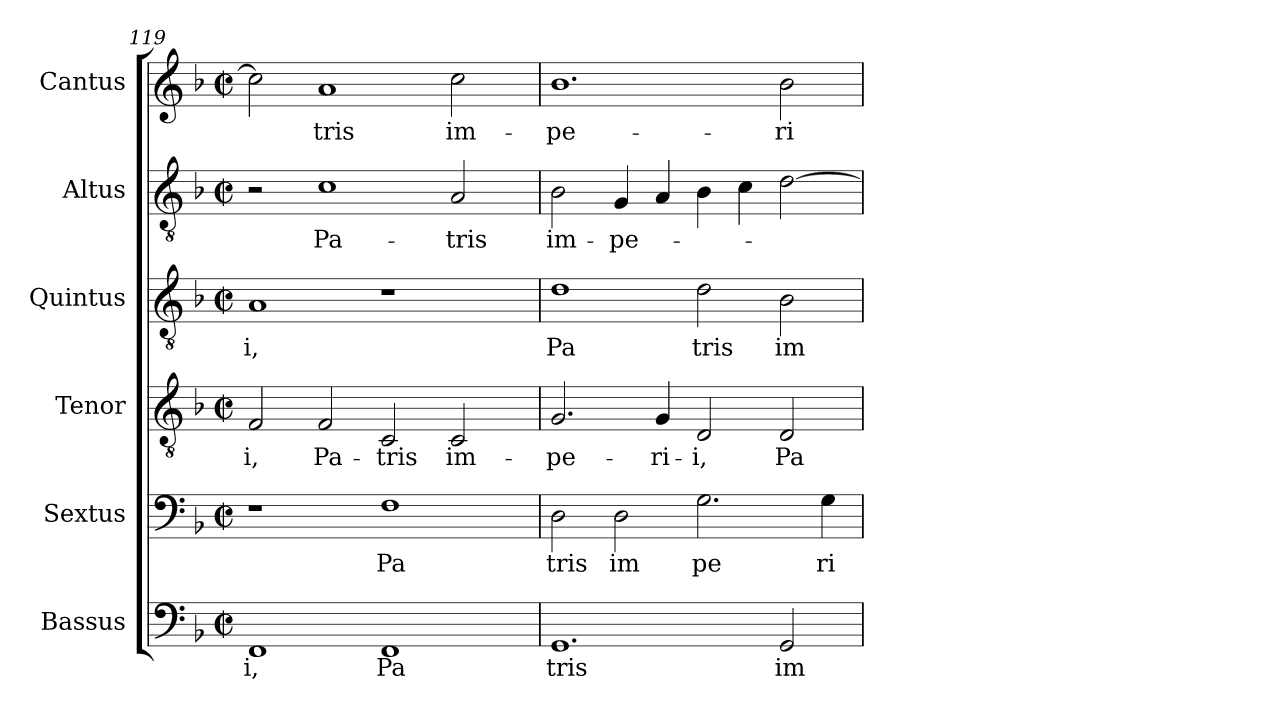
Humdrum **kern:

**kern	**text	**kern	**text	**kern	**text	**kern	**text	**kern	**text	**kern	**text
*part6	*part6	*part5	*part5	*part4	*part4	*part3	*part3	*part2	*part2	*part1	*part1
*staff6	*staff6	*staff5	*staff5	*staff4	*staff4	*staff3	*staff3	*staff2	*staff2	*staff1	*staff1
*I"Bassus	*	*I"Sextus	*	*I"Tenor	*	*I"Quintus	*	*I"Altus	*	*I"Cantus	*
!!LO:PB:g=z
*clefF4	*	*clefF4	*	*clefGv2	*	*clefGv2	*	*clefGv2	*	*clefG2	*
*k[b-]	*	*k[b-]	*	*k[b-]	*	*k[b-]	*	*k[b-]	*	*k[b-]	*
*F:	*	*F:	*	*F:	*	*F:	*	*F:	*	*F:	*
*M2/2	*	*M2/2	*	*M2/2	*	*M2/2	*	*M2/2	*	*M2/2	*
*met(c|)	*	*met(c|)	*	*met(c|)	*	*met(c|)	*	*met(c|)	*	*met(c|)	*
=119	=119	=119	=119	=119	=119	=119	=119	=119	=119	=119	=119
!	!LO:LY:b:cj	!	!	!	!LO:LY:b:cj	!	!LO:LY:b:cj	!	!	!	!
*	*	*	*	*	*	*	*	*	*	*^	*
1FF	-i,	1r	.	2F/	-i,	1A	-i,	2r	.	2cc\]	64ryy	.
.	.	.	.	.	.	.	.	.	.	.	1ryy	.
!	!	!	!	!	!LO:LY:b:cj	!	!	!	!LO:LY:b:cj	!	!	!LO:LY:b:cj
.	.	.	.	2F/	Pa-	.	.	1c	Pa-	1a	.	-tris
!	!LO:LY:b:cj	!	!LO:LY:b:cj	!	!LO:LY:b:cj	!	!	!	!	!	!	!
1FF	Pa	1F	Pa	2C/	-tris	1r	.	.	.	.	.	.
.	.	.	.	.	.	.	.	.	.	.	2ryy	.
!	!	!	!	!	!LO:LY:b:cj	!	!	!	!LO:LY:b:cj	!	!	!LO:LY:b:cj
.	.	.	.	2C/	im-	.	.	2A/	-tris	2cc\	.	im-
.	.	.	.	.	.	.	.	.	.	.	4ryy	.
.	.	.	.	.	.	.	.	.	.	.	8...ryy	.
=120	=120	=120	=120	=120	=120	=120	=120	=120	=120	=120	=120	=120
!	!LO:LY:b:cj	!	!LO:LY:b:cj	!	!LO:LY:b:cj	!	!LO:LY:b:cj	!	!LO:LY:b:cj	!	!	!LO:LY:b:cj
*	*	*	*	*	*	*	*	*	*	*v	*v	*
1.GG	tris	2D\	tris	2.G/	-pe-	1d	Pa	2B-\	im-	1.b-	-pe-
!	!	!	!LO:LY:b:cj	!	!	!	!	!	!LO:LY:b:cj	!	!
.	.	2D\	im	.	.	.	.	4G/	-pe-	.	.
!	!	!	!	!	!LO:LY:b:cj	!	!	!	!	!	!
.	.	.	.	4G/	-ri-	.	.	4A/	.	.	.
!	!	!	!LO:LY:b:cj	!	!LO:LY:b:cj	!	!LO:LY:b:cj	!	!	!	!
.	.	2.G\	pe	2D/	-i,	2d\	tris	4B-\	.	.	.
.	.	.	.	.	.	.	.	4c\	.	.	.
!	!LO:LY:b:cj	!	!	!	!LO:LY:b:cj	!	!LO:LY:b:cj	!	!	!	!LO:LY:b:cj
2GG/	im	.	.	2D/	Pa-	2B-\	im	[>2d\	.	2b-\	-ri-
!	!	!	!LO:LY:b:cj	!	!	!	!	!	!	!	!
.	.	4G\	ri	.	.	.	.	.	.	.	.
=	=	=	=	=	=	=	=	=	=	=	=
*-	*-	*-	*-	*-	*-	*-	*-	*-	*-	*-	*-
